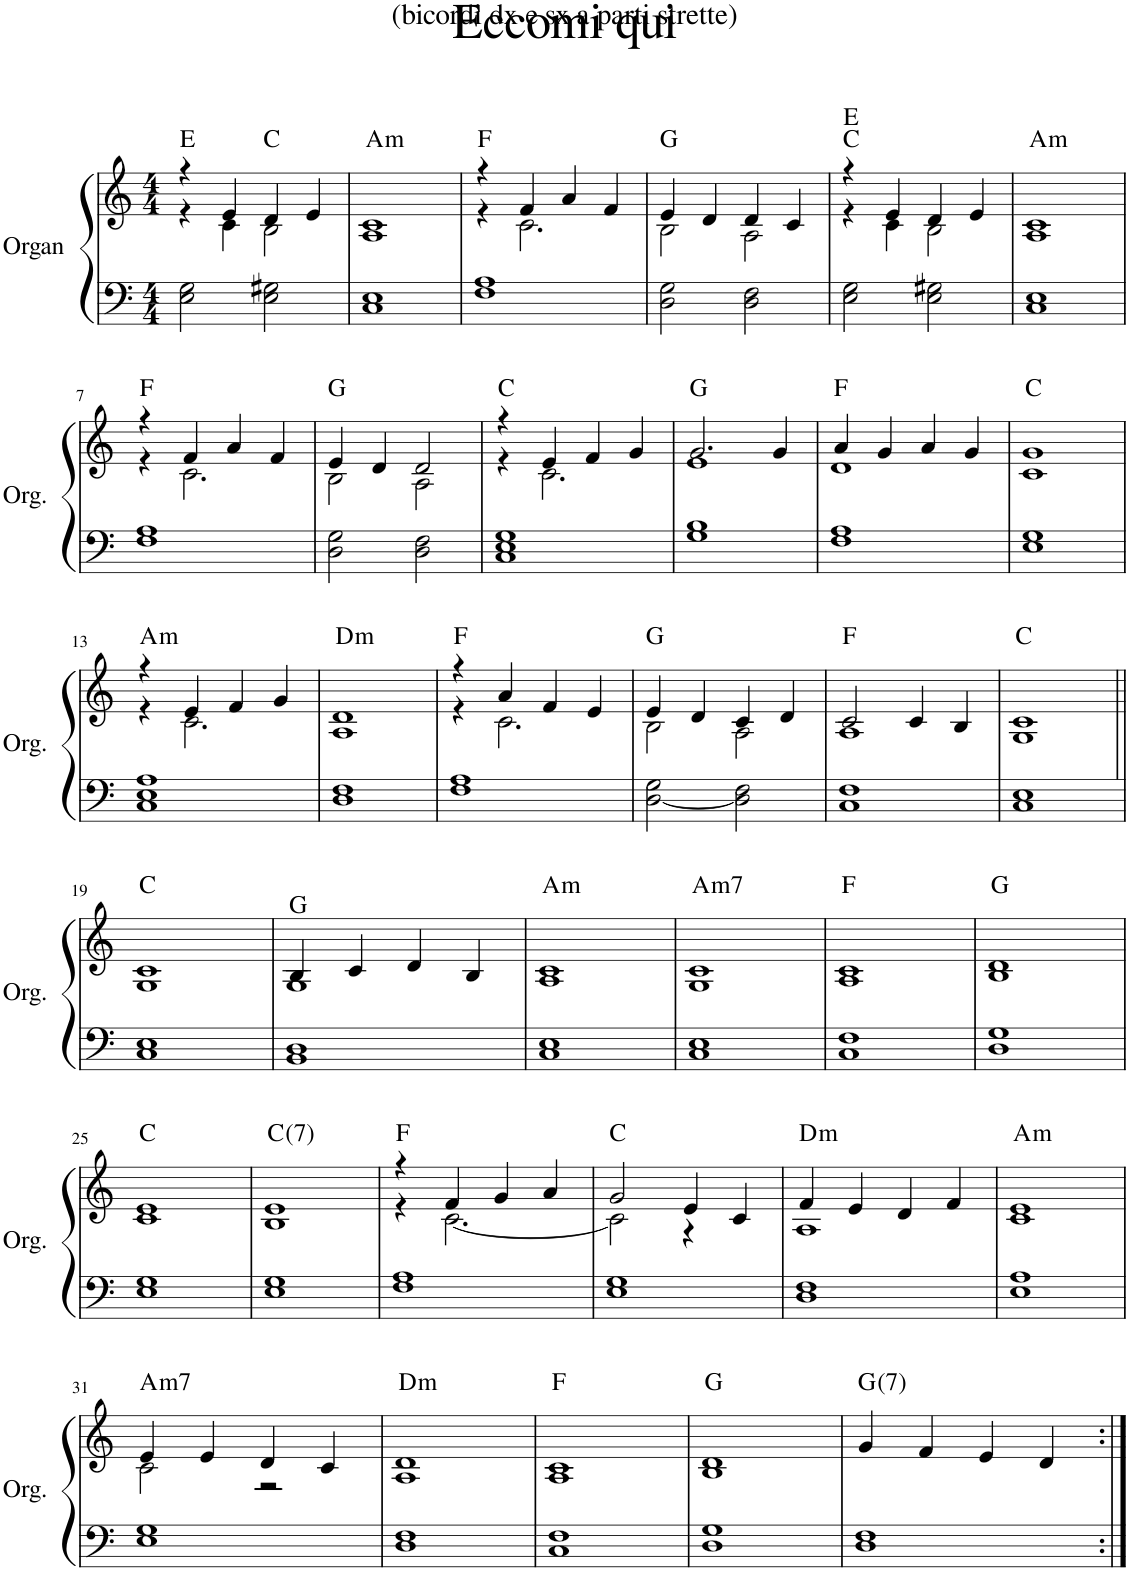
**kern	**kern	**harte
*part1	*part1	*part1
*staff2	*staff1	*
*I"Organ	*	*
*I'Org.	*	*
*clefF4	*clefG2	*
*k[]	*k[]	*
*M4/4	*M4/4	*
=1	=1	=1
*	*^	*
2E\ 2G\	4r	4r	E:maj
.	4e/	4c\	.
2E\ 2G#X\	4d/	2B\	C:maj
.	4e/	.	.
=2	=2	=2	=2
!	!	!	!LO:H:kt=m
1C 1E	1c	1A	A:min
=3	=3	=3	=3
1F 1A	4r	4r	F:maj
.	4f/	2.c\	.
.	4a/	.	.
.	4f/	.	.
=4	=4	=4	=4
2D\ 2G\	4e/	2B\	G:maj
.	4d/	.	.
2D\ 2F\	4d/	2A\	.
.	4c/	.	.
=5	=5	=5	=5
2E\ 2G\	4r	4r	C:maj E:maj
.	4e/	4c\	.
2E\ 2G#X\	4d/	2B\	.
.	4e/	.	.
=6	=6	=6	=6
!	!	!	!LO:H:kt=m
1C 1E	1c	1A	A:min
!!LO:LB:g=z	!!
=7	=7	=7	=7
1F 1A	4r	4r	F:maj
.	4f/	2.c\	.
.	4a/	.	.
.	4f/	.	.
=8	=8	=8	=8
2D\ 2G\	4e/	2B\	G:maj
.	4d/	.	.
2D\ 2F\	2d/	2A\	.
=9	=9	=9	=9
1C 1E 1G	4r	4r	C:maj
.	4e/	2.c\	.
.	4f/	.	.
.	4g/	.	.
=10	=10	=10	=10
1G 1B	2.g/	1e	G:maj
.	4g/	.	.
=11	=11	=11	=11
1F 1A	4a/	1d	F:maj
.	4g/	.	.
.	4a/	.	.
.	4g/	.	.
=12	=12	=12	=12
1E 1G	1g	1c	C:maj
!!LO:LB:g=z	!!
=13	=13	=13	=13
!	!	!	!LO:H:kt=m
1C 1E 1A	4r	4r	A:min
.	4e/	2.c\	.
.	4f/	.	.
.	4g/	.	.
=14	=14	=14	=14
!	!	!	!LO:H:kt=m
1D 1F	1d	1A	D:min
=15	=15	=15	=15
1F 1A	4r	4r	F:maj
.	4a/	2.c\	.
.	4f/	.	.
.	4e/	.	.
=16	=16	=16	=16
[2D\ 2G\	4e/	2B\	G:maj
.	4d/	.	.
2D\] 2F\	4c/	2A\	.
.	4d/	.	.
=17	=17	=17	=17
1C 1F	2c/	1A	F:maj
.	4c/	.	.
.	4B/	.	.
=18	=18	=18	=18
1C 1E	1c	1G	C:maj
!!LO:LB:g=z	!!
=19||	=19||	=19||	=19||
1C 1E	1c	1G	C:maj
=20	=20	=20	=20
1BB 1D	4B/	1G	G:maj
.	4c/	.	.
.	4d/	.	.
.	4B/	.	.
=21	=21	=21	=21
!	!	!	!LO:H:kt=m
1C 1E	1c	1A	A:min
=22	=22	=22	=22
!	!	!	!LO:H:kt=m7
1C 1E	1c	1G	A:min7
=23	=23	=23	=23
1C 1F	1c	1A	F:maj
=24	=24	=24	=24
1D 1G	1d	1B	G:maj
!!LO:LB:g=z	!!
=25	=25	=25	=25
1E 1G	1e	1c	C:maj
=26	=26	=26	=26
1E 1G	1e	1B	C:maj7
=27	=27	=27	=27
1F 1A	4r	4r	F:maj
.	4f/	[2.c\	.
.	4g/	.	.
.	4a/	.	.
=28	=28	=28	=28
1E 1G	2g/	2c\]	C:maj
.	4e/	4r	.
.	4c/	4ryy	.
=29	=29	=29	=29
!	!	!	!LO:H:kt=m
1D 1F	4f/	1A	D:min
.	4e/	.	.
.	4d/	.	.
.	4f/	.	.
=30	=30	=30	=30
!	!	!	!LO:H:kt=m
1E 1A	1e	1c	A:min
!!LO:LB:g=z	!!
=31	=31	=31	=31
!	!	!	!LO:H:kt=m7
1E 1G	4e/	2c\	A:min7
.	4e/	.	.
.	4d/	2r	.
.	4c/	.	.
=32	=32	=32	=32
!	!	!	!LO:H:kt=m
1D 1F	1d	1A	D:min
=33	=33	=33	=33
1C 1F	1c	1A	F:maj
=34	=34	=34	=34
1D 1G	1d	1B	G:maj
*	*v	*v	*
=35	=35	=35
1D 1F	4g/	G:maj7
.	4fn/	.
.	4e/	.
.	4d/	.
=:|!	=:|!	=:|!
*-	*-	*-
